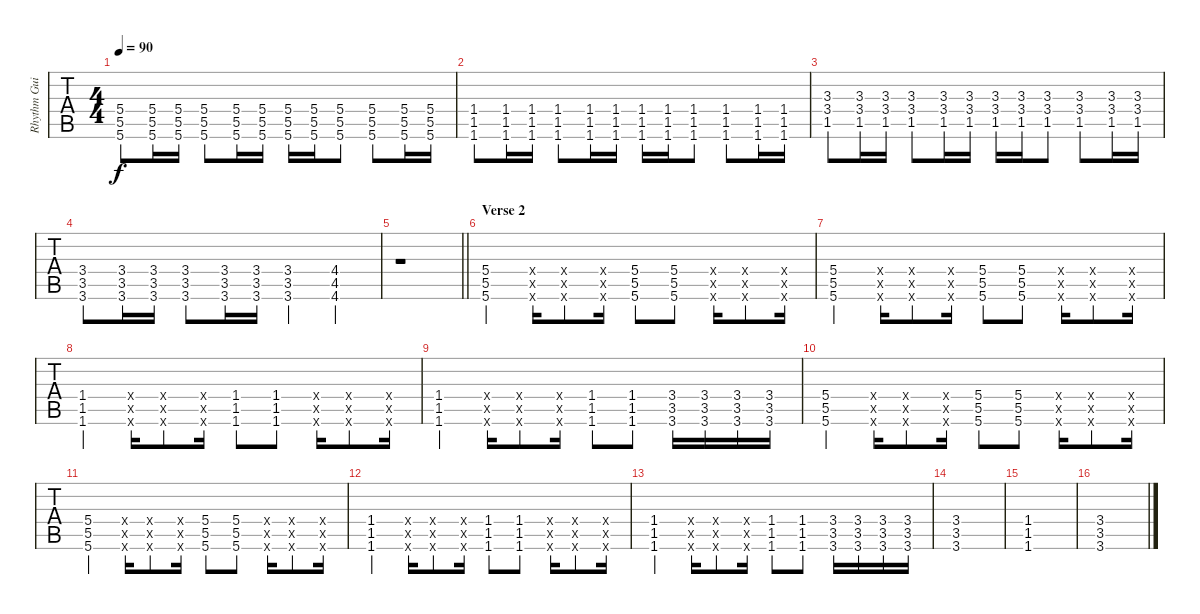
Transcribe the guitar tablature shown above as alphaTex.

\track ("Rhythm Guitar" "Rhythm Gui") {instrument distortionguitar}
\staff {tabs}
\tuning (D4 A3 F3 C3 G2 C2) {hide}
\ts (4 4)
\tempo 90
\clef g2
\ks c
(5.4 5.5 5.6).8{dy f} (5.4 5.5 5.6).16 (5.4 5.5 5.6).16 (5.4 5.5 5.6).8 (5.4 5.5 5.6).16 (5.4 5.5 5.6).16 (5.4 5.5 5.6).16 (5.4 5.5 5.6).16 (5.4 5.5 5.6).8 (5.4 5.5 5.6).8 (5.4 5.5 5.6).16 (5.4 5.5 5.6).16 |
(1.4 1.5 1.6).8 (1.4 1.5 1.6).16 (1.4 1.5 1.6).16 (1.4 1.5 1.6).8 (1.4 1.5 1.6).16 (1.4 1.5 1.6).16 (1.4 1.5 1.6).16 (1.4 1.5 1.6).16 (1.4 1.5 1.6).8 (1.4 1.5 1.6).8 (1.4 1.5 1.6).16 (1.4 1.5 1.6).16 |
(3.3 3.4 1.5).8 (3.3 3.4 1.5).16 (3.3 3.4 1.5).16 (3.3 3.4 1.5).8 (3.3 3.4 1.5).16 (3.3 3.4 1.5).16 (3.3 3.4 1.5).16 (3.3 3.4 1.5).16 (3.3 3.4 1.5).8 (3.3 3.4 1.5).8 (3.3 3.4 1.5).16 (3.3 3.4 1.5).16 |
(3.4 3.5 3.6).8 (3.4 3.5 3.6).16 (3.4 3.5 3.6).16 (3.4 3.5 3.6).8 (3.4 3.5 3.6).16 (3.4 3.5 3.6).16 (3.4 3.5 3.6).4 (4.4 4.5 4.6).4 |
\barLineRight lightlight
r.1 |
\section ("" "Verse 2")
(5.4 5.5 5.6).4 (0.4{x} 0.5{x} 0.6{x}).16 (0.4{x} 0.5{x} 0.6{x}).8 (0.4{x} 0.5{x} 0.6{x}).16 (5.4 5.5 5.6).8 (5.4 5.5 5.6).8 (0.4{x} 0.5{x} 0.6{x}).16 (0.4{x} 0.5{x} 0.6{x}).8 (0.4{x} 0.5{x} 0.6{x}).16 |
(5.4 5.5 5.6).4 (0.4{x} 0.5{x} 0.6{x}).16 (0.4{x} 0.5{x} 0.6{x}).8 (0.4{x} 0.5{x} 0.6{x}).16 (5.4 5.5 5.6).8 (5.4 5.5 5.6).8 (0.4{x} 0.5{x} 0.6{x}).16 (0.4{x} 0.5{x} 0.6{x}).8 (0.4{x} 0.5{x} 0.6{x}).16 |
(1.4 1.5 1.6).4 (0.4{x} 0.5{x} 0.6{x}).16 (0.4{x} 0.5{x} 0.6{x}).8 (0.4{x} 0.5{x} 0.6{x}).16 (1.4 1.5 1.6).8 (1.4 1.5 1.6).8 (0.4{x} 0.5{x} 0.6{x}).16 (0.4{x} 0.5{x} 0.6{x}).8 (0.4{x} 0.5{x} 0.6{x}).16 |
(1.4 1.5 1.6).4 (0.4{x} 0.5{x} 0.6{x}).16 (0.4{x} 0.5{x} 0.6{x}).8 (0.4{x} 0.5{x} 0.6{x}).16 (1.4 1.5 1.6).8 (1.4 1.5 1.6).8 (3.4 3.5 3.6).16 (3.4 3.5 3.6).16 (3.4 3.5 3.6).16 (3.4 3.5 3.6).16 |
(5.4 5.5 5.6).4 (0.4{x} 0.5{x} 0.6{x}).16 (0.4{x} 0.5{x} 0.6{x}).8 (0.4{x} 0.5{x} 0.6{x}).16 (5.4 5.5 5.6).8 (5.4 5.5 5.6).8 (0.4{x} 0.5{x} 0.6{x}).16 (0.4{x} 0.5{x} 0.6{x}).8 (0.4{x} 0.5{x} 0.6{x}).16 |
(5.4 5.5 5.6).4 (0.4{x} 0.5{x} 0.6{x}).16 (0.4{x} 0.5{x} 0.6{x}).8 (0.4{x} 0.5{x} 0.6{x}).16 (5.4 5.5 5.6).8 (5.4 5.5 5.6).8 (0.4{x} 0.5{x} 0.6{x}).16 (0.4{x} 0.5{x} 0.6{x}).8 (0.4{x} 0.5{x} 0.6{x}).16 |
(1.4 1.5 1.6).4 (0.4{x} 0.5{x} 0.6{x}).16 (0.4{x} 0.5{x} 0.6{x}).8 (0.4{x} 0.5{x} 0.6{x}).16 (1.4 1.5 1.6).8 (1.4 1.5 1.6).8 (0.4{x} 0.5{x} 0.6{x}).16 (0.4{x} 0.5{x} 0.6{x}).8 (0.4{x} 0.5{x} 0.6{x}).16 |
(1.4 1.5 1.6).4 (0.4{x} 0.5{x} 0.6{x}).16 (0.4{x} 0.5{x} 0.6{x}).8 (0.4{x} 0.5{x} 0.6{x}).16 (1.4 1.5 1.6).8 (1.4 1.5 1.6).8 (3.4 3.5 3.6).16 (3.4 3.5 3.6).16 (3.4 3.5 3.6).16 (3.4 3.5 3.6).16 |
(3.4 3.5 3.6).1 |
(1.4 1.5 1.6).1 |
(3.4 3.5 3.6).1
